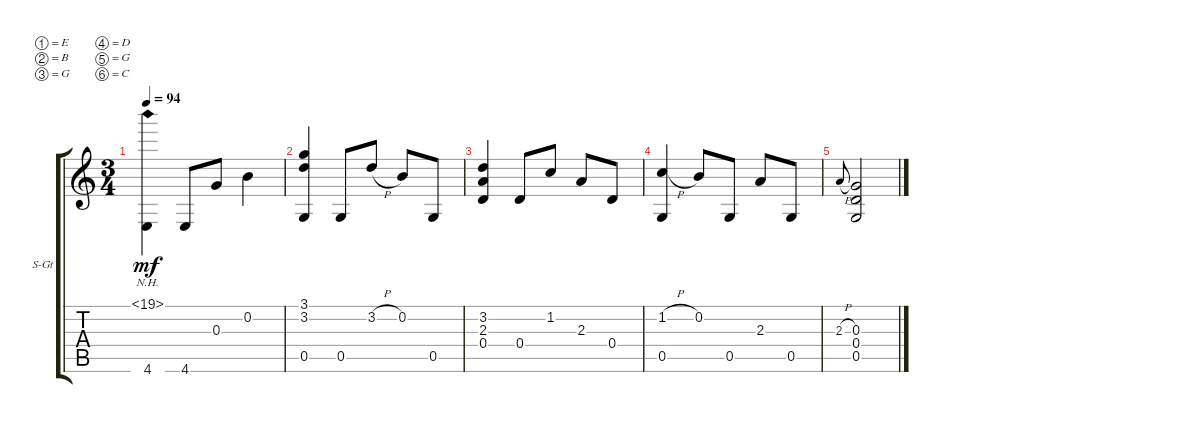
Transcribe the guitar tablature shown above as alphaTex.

\defaultSystemsLayout 4
\bracketExtendMode groupsimilarinstruments
\firstSystemTrackNameOrientation horizontal
\otherSystemsTrackNameOrientation horizontal
\track ("Steel Guitar" "S-Gt") {instrument acousticguitarsteel}
\staff {score tabs}
\tuning (E4 B3 G3 D3 G2 C2)
\ts (3 4)
\tempo 94
\clef g2
\ks c
(4.6 19.1{nh}).4{dy mf} 4.6.8 0.3.8 0.2.4 |
(0.5 3.1 3.2).4 0.5.8 3.2{h}.8 0.2.8 0.5.8 |
(3.2 2.3 0.4).4 0.4.8 1.2.8 2.3.8 0.4.8 |
(1.2{h} 0.5).4 0.2.8 0.5.8 2.3.8 0.5.8 |
2.3{h}.8{gr onbeat} (0.3 0.4 0.5).2
